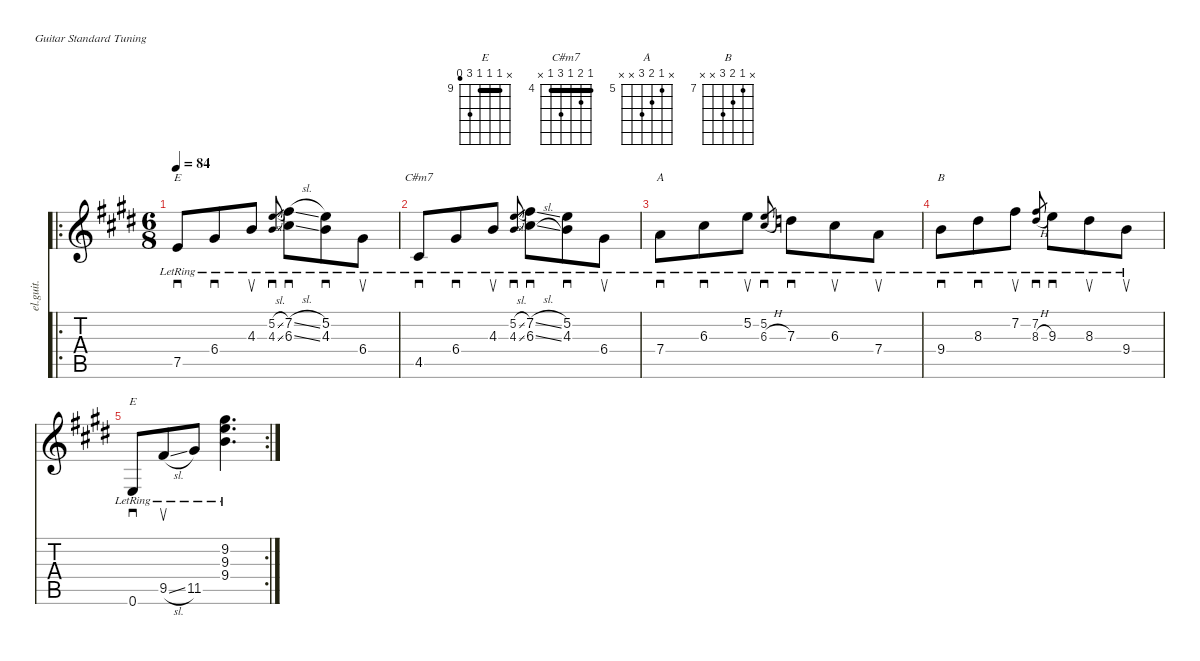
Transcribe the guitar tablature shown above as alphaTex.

\defaultSystemsLayout 4
\hideDynamics
\bracketExtendMode nobrackets
\track ("Clean Guitar" "el.guit.") {defaultSystemsLayout 5 instrument electricguitarclean}
\staff {score tabs}
\tuning (E4 B3 G3 D3 A2 E2)
\chord ("E" 4 5 4 6 7 x) {firstfret 4 showfingering false barre 4}
\chord ("C#m7" 4 5 4 6 4 x) {firstfret 4 showfingering false barre (4 4)}
\chord ("A" x 5 6 7 x x) {firstfret 5 showfingering false}
\chord ("B" x 7 8 9 x x) {firstfret 7 showfingering false}
\chord ("E" x 9 9 9 11 8) {firstfret 9 showfingering false barre (9 9)}
\ro
\ts (6 8)
\beaming (8 3 3)
\tempo 84
\clef g2
\ks e
7.5{lr acc forcenatural}.8{sd ch "E" dy mf instrument electricguitarclean beam Up} 6.4{lr acc #}.8{sd beam Up} 4.3{lr acc forcenatural}.8{su beam Up} (4.3{sl lr acc forcenatural} 5.2{sl lr acc forcenatural}).8{sd gr beam Up} (6.3{sl lr acc #} 7.2{sl lr acc #}).8{sd beam Down} (5.2{lr acc forcenatural} 4.3{lr acc forcenatural}).8{sd beam Down} 6.4{lr acc #}.8{su beam Down} |
4.5{lr acc #}.8{sd ch "C#m7" beam Up} 6.4{lr acc #}.8{sd beam Up} 4.3{lr acc forcenatural}.8{su beam Up} (4.3{sl lr acc forcenatural} 5.2{sl lr acc forcenatural}).8{sd gr beam Up} (7.2{sl lr acc #} 6.3{sl lr acc #}).8{sd beam Down} (4.3{lr acc forcenatural} 5.2{lr acc forcenatural}).8{sd beam Down} 6.4{lr acc #}.8{su beam Down} |
7.4{lr acc forcenatural}.8{sd ch "A" beam Down} 6.3{lr acc #}.8{sd beam Down} 5.2{lr acc forcenatural}.8{su beam Down} (6.3{h lr acc #} 5.2{lr acc forcenatural}).8{sd gr beam Up} 7.3{lr acc forcenatural}.8{sd beam Down} 6.3{lr acc #}.8{su beam Down} 7.4{lr acc forcenatural}.8{su beam Down} |
9.4{lr acc forcenatural}.8{sd ch "B" beam Down} 8.3{lr acc #}.8{sd beam Down} 7.2{lr acc #}.8{su beam Down} (8.3{h lr acc #} 7.2{lr acc #}).8{sd gr beam Up} 9.3{lr acc forcenatural}.8{sd beam Down} 8.3{lr acc #}.8{su beam Down} 9.4{lr acc forcenatural}.8{su beam Down} |
\rc 2
0.6{lr acc forcenatural}.8{sd ch "E" beam Up} 9.5{sl lr acc #}.8{su beam Up} 11.5{lr acc #}.8{beam Up} (9.4{lr acc forcenatural} 9.3{lr acc forcenatural} 9.2{lr acc #}).4{d beam Down}
